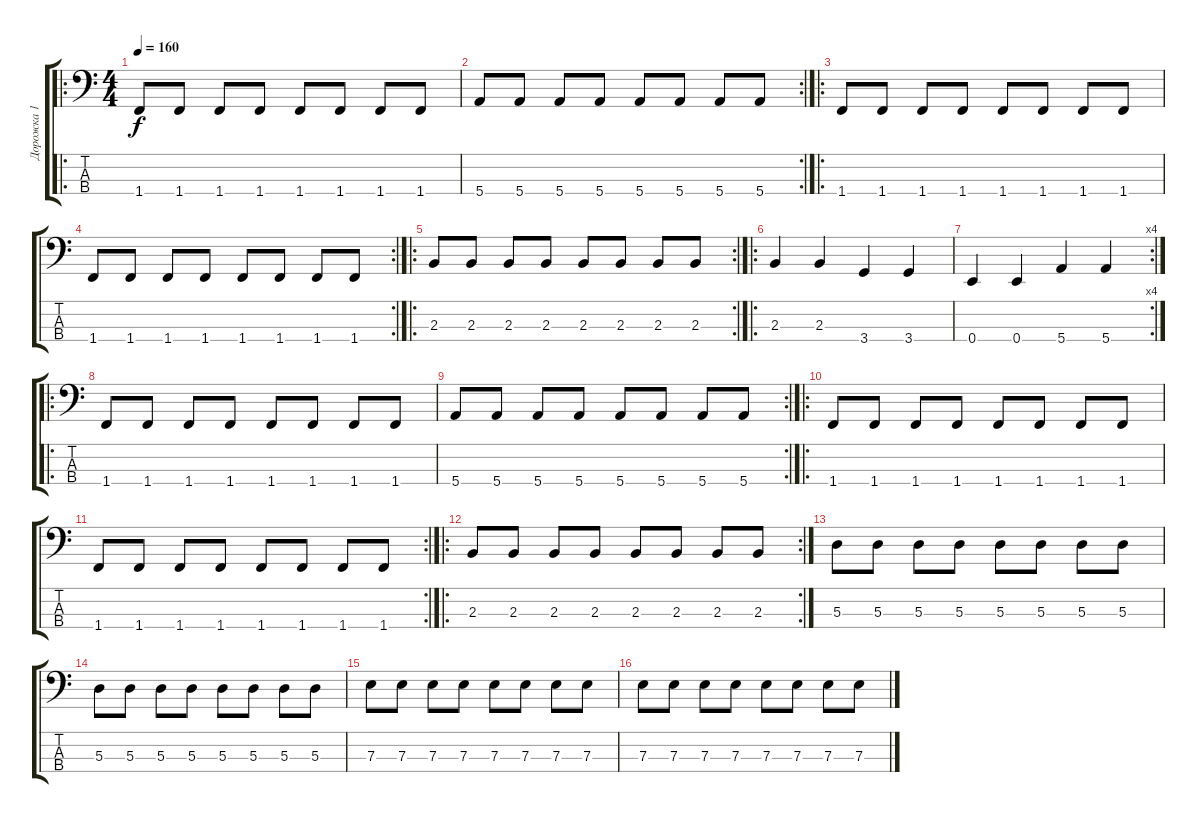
\track ("Дорожка 1" "Дорожка 1") {instrument electricbassfinger}
\staff {score tabs}
\tuning (G2 D2 A1 E1) {hide}
\ro
\ts (4 4)
\tempo 160
\clef f4
\ks c
1.4.8{dy f} 1.4.8 1.4.8 1.4.8 1.4.8 1.4.8 1.4.8 1.4.8 |
\rc 2
5.4.8 5.4.8 5.4.8 5.4.8 5.4.8 5.4.8 5.4.8 5.4.8 |
\ro
1.4.8 1.4.8 1.4.8 1.4.8 1.4.8 1.4.8 1.4.8 1.4.8 |
\rc 2
1.4.8 1.4.8 1.4.8 1.4.8 1.4.8 1.4.8 1.4.8 1.4.8 |
\ro
\rc 2
2.3.8 2.3.8 2.3.8 2.3.8 2.3.8 2.3.8 2.3.8 2.3.8 |
\ro
2.3.4 2.3.4 3.4.4 3.4.4 |
\rc 4
0.4.4 0.4.4 5.4.4 5.4.4 |
\ro
1.4.8 1.4.8 1.4.8 1.4.8 1.4.8 1.4.8 1.4.8 1.4.8 |
\rc 2
5.4.8 5.4.8 5.4.8 5.4.8 5.4.8 5.4.8 5.4.8 5.4.8 |
\ro
1.4.8 1.4.8 1.4.8 1.4.8 1.4.8 1.4.8 1.4.8 1.4.8 |
\rc 2
1.4.8 1.4.8 1.4.8 1.4.8 1.4.8 1.4.8 1.4.8 1.4.8 |
\ro
\rc 2
2.3.8 2.3.8 2.3.8 2.3.8 2.3.8 2.3.8 2.3.8 2.3.8 |
5.3.8 5.3.8 5.3.8 5.3.8 5.3.8 5.3.8 5.3.8 5.3.8 |
5.3.8 5.3.8 5.3.8 5.3.8 5.3.8 5.3.8 5.3.8 5.3.8 |
7.3.8 7.3.8 7.3.8 7.3.8 7.3.8 7.3.8 7.3.8 7.3.8 |
7.3.8 7.3.8 7.3.8 7.3.8 7.3.8 7.3.8 7.3.8 7.3.8
